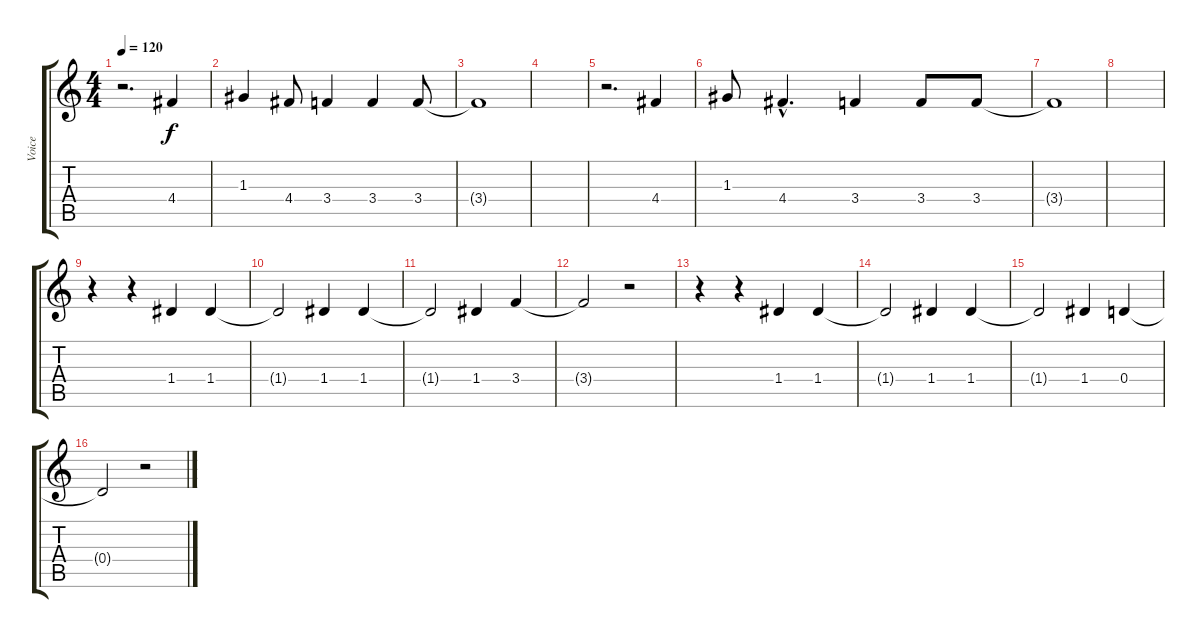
\track ("Voice" "Voice") {instrument contrabass}
\staff {score tabs}
\tuning (E4 B3 G3 D3 A2 E2) {hide}
\ts (4 4)
\tempo 120
\clef g2
\ks c
r.2{d dy f} 4.4.4 |
1.3.4 4.4.8 3.4.4 3.4.4 3.4.8 |
3.4{t}.1 |
|
r.2{d} 4.4.4 |
1.3.8 4.4{hac}.4{d} 3.4.4 3.4.8 3.4.8 |
3.4{t}.1 |
|
r.4 r.4 1.4.4 1.4.4 |
1.4{t}.2 1.4.4 1.4.4 |
1.4{t}.2 1.4.4 3.4.4 |
3.4{t}.2 r.2 |
r.4 r.4 1.4.4 1.4.4 |
1.4{t}.2 1.4.4 1.4.4 |
1.4{t}.2 1.4.4 0.4.4 |
0.4{t}.2 r.2
